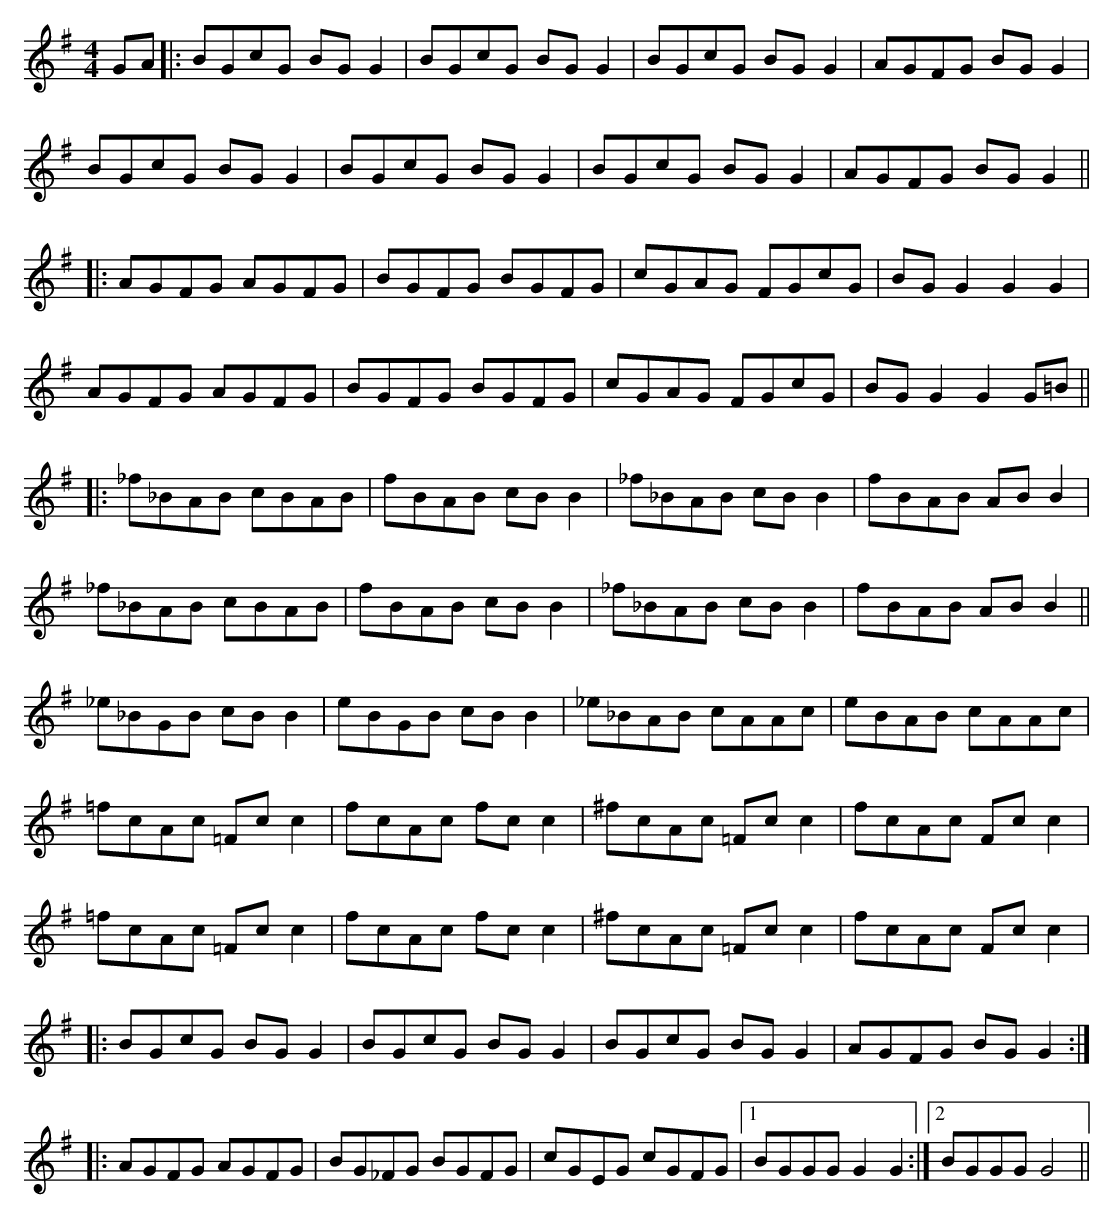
X:1
M:4/4
K:G
GA|:BGcG BG G2|BGcG BG G2|BGcG BG G2|AGFG BG G2|
BGcG BG G2|BGcG BG G2|BGcG BG G2|AGFG BG G2||
|:AGFG AGFG|BGFG BGFG|cGAG FGcG|BG G2 G2 G2|
AGFG AGFG|BGFG BGFG|cGAG FGcG|BG G2 G2 G=B||
|:_f_BAB cBAB|fBAB cB B2|_f_BAB cB B2|fBAB AB B2|
_f_BAB cBAB|fBAB cB B2|_f_BAB cB B2|fBAB AB B2||
_e_BGB cB B2|eBGB cB B2|_e_BAB cAAc|eBAB cAAc|
=fcAc =Fc c2|fcAc fc c2|^fcAc =Fc c2|fcAc Fc c2|
=fcAc =Fc c2|fcAc fc c2|^fcAc =Fc c2|fcAc Fc c2|
|:BGcG BG G2|BGcG BG G2|BGcG BG G2|AGFG BG G2:|
|:AGFG AGFG|BG_FG BGFG|cGEG cGFG|1 BGGG G2 G2:|2 BGGG G4||
